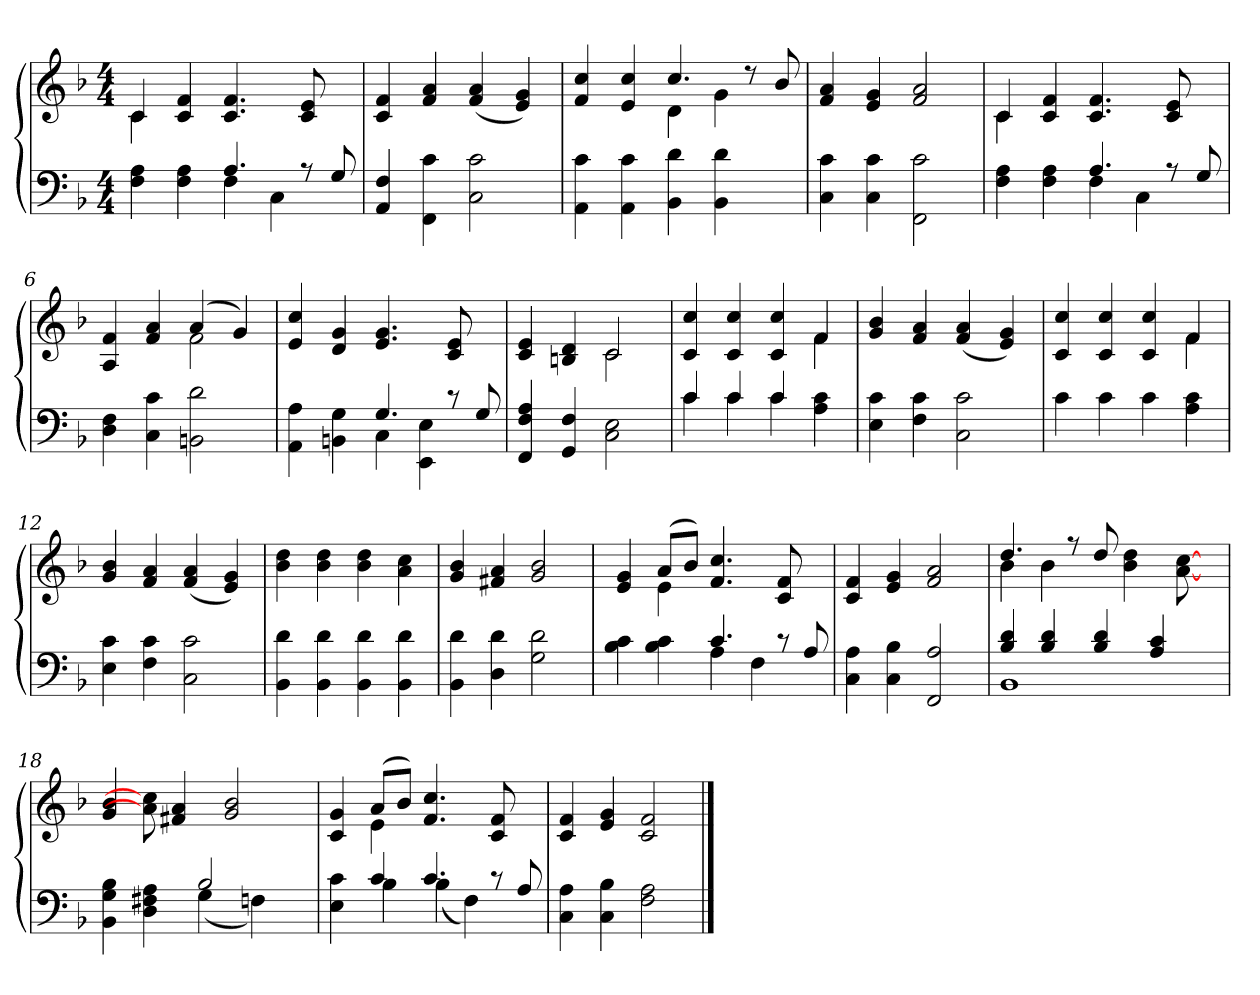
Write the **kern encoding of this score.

**kern	**kern
*part2	*part1
*staff2	*staff1
*clefF4	*clefG2
*k[b-]	*k[b-]
*F:	*F:
*M4/4	*M4/4
*MM112	*MM112
=1	=1
*^	*^
4F\ 4A\	2ryy	4c/	4c\
4F\ 4A\	.	4c/ 4f/	2..ryy
4.A/	4F\	4.c/ 4.f/	.
.	4C\	.	.
8r	.	8c/ 8e/	.
8G/	8ryy	8ryy	.
*v	*v	*	*
*	*v	*v
=2	=2
4AA/ 4F/	4c/ 4f/
4FF\ 4c\	4f/ 4a/
2C\ 2c\	(<4f/ 4a/
.	4e/ 4g/)
=3	=3
*	*^
4AA\ 4c\	4f/ 4cc/	2ryy
4AA\ 4c\	4e/ 4cc/	.
4BB-\ 4d\	4.cc/	4d\
4BB-\ 4d\	.	4g\
.	8r	.
8ryy	8b-/	8ryy
*	*v	*v
=4	=4
4C\ 4c\	4f/ 4a/
4C\ 4c\	4e/ 4g/
2FF\ 2c\	2f/ 2a/
=5	=5
*^	*^
4F\ 4A\	2ryy	4c/	4c\
4F\ 4A\	.	4c/ 4f/	2..ryy
4.A/	4F\	4.c/ 4.f/	.
.	4C\	.	.
8r	.	8c/ 8e/	.
8G/	8ryy	8ryy	.
*v	*v	*	*
=6	=6	=6
4D\ 4F\	4A/ 4f/	2ryy
4C\ 4c\	4f/ 4a/	.
2BBn\ 2d\	(>4a/	2f\
.	4g/)	.
*	*v	*v
!!LO:LB:g=z
=7	=7
*^	*
4AA\ 4A\	2ryy	4e/ 4cc/
4BBn\ 4G\	.	4d/ 4g/
4.G/	4C\	4.e/ 4.g/
.	4EE\ 4E\	.
8r	.	8c/ 8e/
8G/	8ryy	8ryy
*v	*v	*
=8	=8
*	*^
4FF/ 4F/ 4A/	4c/ 4e/	2ryy
4GG/ 4F/	4Bn/ 4d/	.
2C\ 2E\	2c/	2c\
=9	=9	=9
*^	*	*
4c/	4c\	4c/ 4cc/	2.ryy
4c/	4c\	4c/ 4cc/	.
4c/	4c\	4c/ 4cc/	.
4A\ 4c\	4ryy	4f/	4f\
*v	*v	*	*
*	*v	*v
=10	=10
4E\ 4c\	4g/ 4b-/
4F\ 4c\	4f/ 4a/
2C\ 2c\	(<4f/ 4a/
.	4e/ 4g/)
=11	=11
*	*^
4c\	4c/ 4cc/	2.ryy
4c\	4c/ 4cc/	.
4c\	4c/ 4cc/	.
4A\ 4c\	4f/	4f\
*	*v	*v
=12	=12
4E\ 4c\	4g/ 4b-/
4F\ 4c\	4f/ 4a/
2C\ 2c\	(<4f/ 4a/
.	4e/ 4g/)
=13	=13
4BB-\ 4d\	4b-\ 4dd\
4BB-\ 4d\	4b-\ 4dd\
4BB-\ 4d\	4b-\ 4dd\
4BB-\ 4d\	4a\ 4cc\
!!LO:LB:g=z
=14	=14
4BB-\ 4d\	4g/ 4b-/
4D\ 4d\	4f#X/ 4a/
2G\ 2d\	2g/ 2b-/
=15	=15
*^	*^
4B-\ 4c\	2ryy	4e/ 4g/	4ryy
4B-\ 4c\	.	(>8a/L	4e\
.	.	8b-/J)	.
4.c/	4A\	4.f/ 4.cc/	2ryy
.	4F\	.	.
8r	.	8c/ 8f/	.
8A/	8ryy	8ryy	8ryy
*v	*v	*	*
*	*v	*v
=16	=16
4C\ 4A\	4c/ 4f/
4C\ 4B-\	4e/ 4g/
2FF/ 2A/	2f/ 2a/
=17	=17
*^	*^
4B-/ 4d/	1BB-	4.dd/	4b-\
4B-/ 4d/	.	.	4b-\
.	.	8r	.
4B-/ 4d/	.	8dd/	8ryy
.	.	4b-\ 4dd\	2ryy
4A/ 4c/	.	.	.
.	.	[8a\ [8cc\	.
8ryy	8ryy	8ryy	.
*	*	*v	*v
=18	=18	=18
4BB-\ 4G\ 4B-\	2ryy	4g/ 4b-/
4D\ 4F#X\ 4A\	.	8a\] 8cc\]
.	.	4f#X/ 4a/
2B-/	(<4G\	.
.	.	2g/ 2b-/
.	4Fn\)	.
8ryy	8ryy	.
=19	=19	=19
*	*	*^
4E\ 4c\	4ryy	4c/ 4g/	4ryy
4c/	4B-\	(>8a/L	4e\
.	.	8b-/J)	.
4.c/	(<4B-\	4.f/ 4.cc/	2ryy
.	4F\)	.	.
8r	.	8c/ 8f/	.
8A/	8ryy	8ryy	8ryy
*v	*v	*	*
*	*v	*v
!!LO:LB:g=z
=20	=20
4C\ 4A\	4c/ 4f/
4C\ 4B-\	4e/ 4g/
2F\ 2A\	2c/ 2f/
==	==
*-	*-
